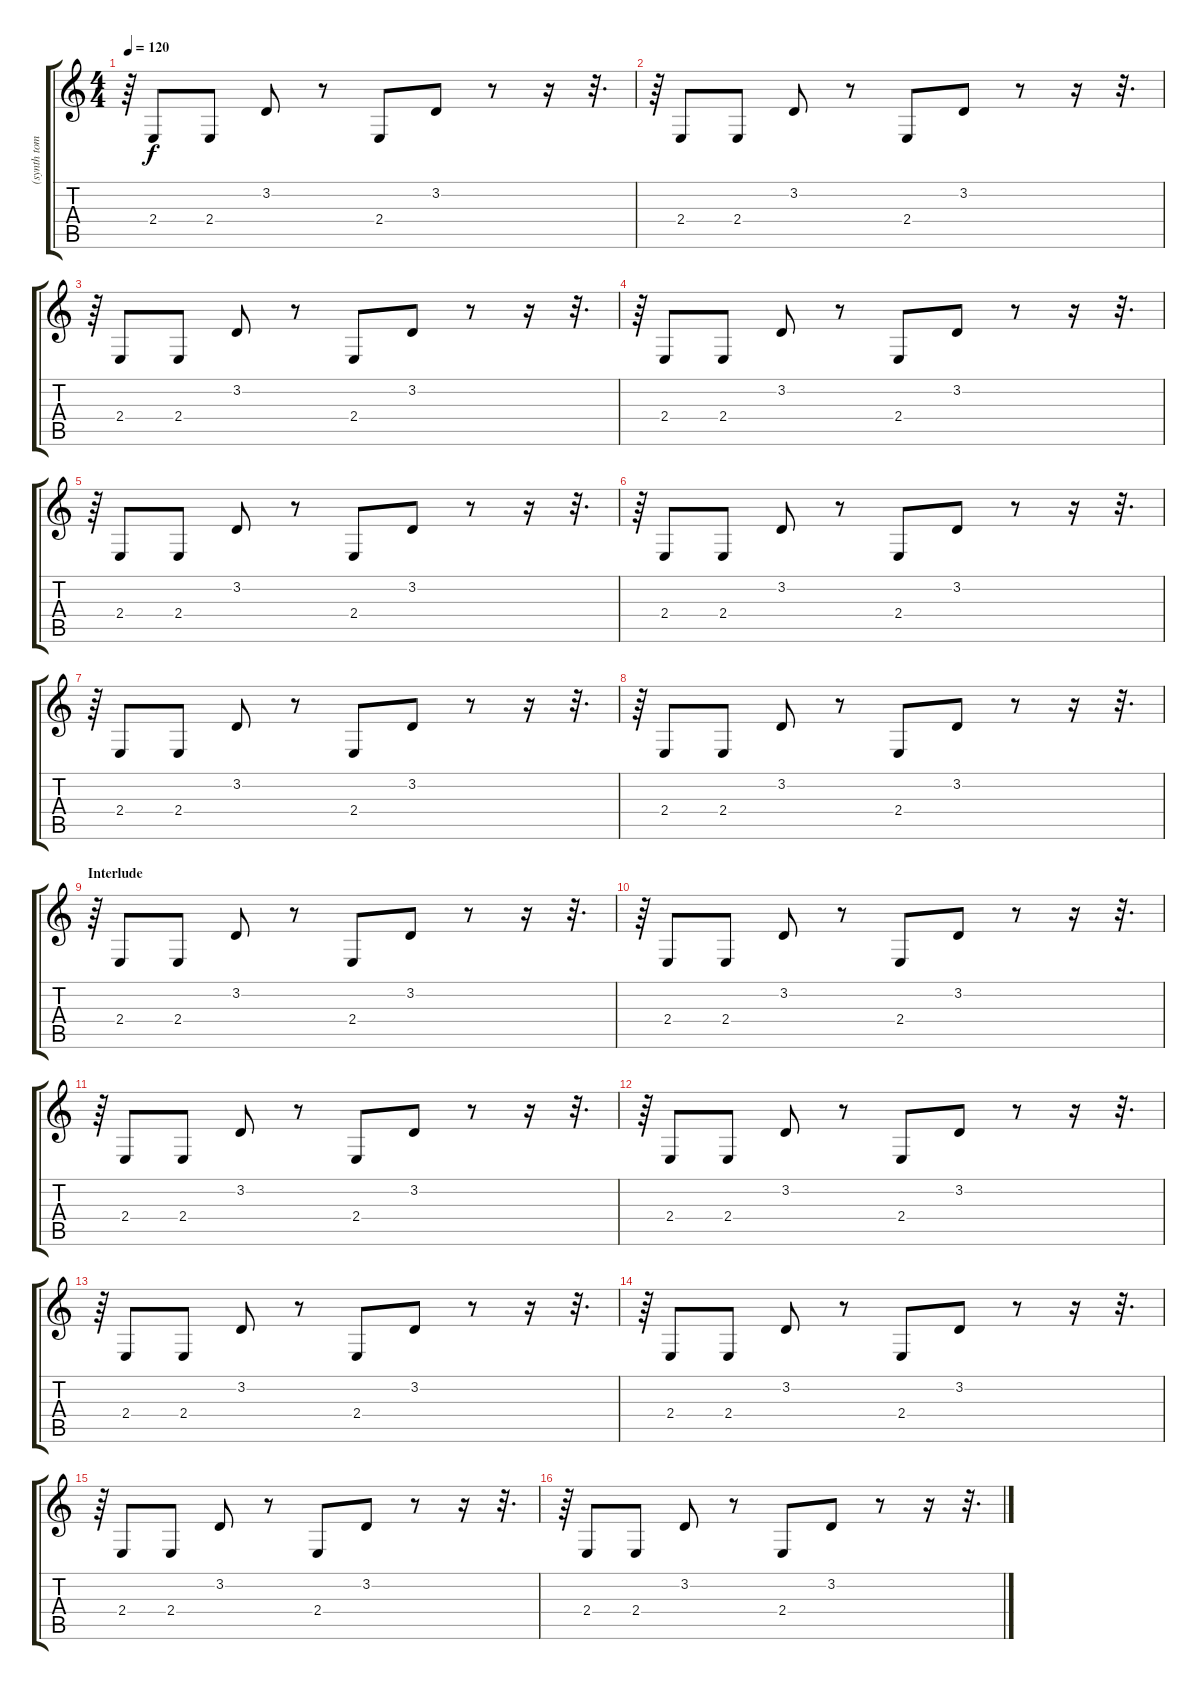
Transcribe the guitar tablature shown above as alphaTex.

\track ("(synth toms stereo)" "(synth tom") {instrument melodictom}
\staff {score tabs}
\tuning (E4 B3 G3 D3 A2 E2) {hide}
\ts (4 4)
\tempo 120
\clef g2
\ks c
r.64{dy f} 2.4.8 2.4.8 3.2.8 r.8 2.4.8 3.2.8 r.8 r.16 r.32{d} |
r.64 2.4.8 2.4.8 3.2.8 r.8 2.4.8 3.2.8 r.8 r.16 r.32{d} |
r.64 2.4.8 2.4.8 3.2.8 r.8 2.4.8 3.2.8 r.8 r.16 r.32{d} |
r.64 2.4.8 2.4.8 3.2.8 r.8 2.4.8 3.2.8 r.8 r.16 r.32{d} |
r.64 2.4.8 2.4.8 3.2.8 r.8 2.4.8 3.2.8 r.8 r.16 r.32{d} |
r.64 2.4.8 2.4.8 3.2.8 r.8 2.4.8 3.2.8 r.8 r.16 r.32{d} |
r.64 2.4.8 2.4.8 3.2.8 r.8 2.4.8 3.2.8 r.8 r.16 r.32{d} |
r.64 2.4.8 2.4.8 3.2.8 r.8 2.4.8 3.2.8 r.8 r.16 r.32{d} |
\section ("" "Interlude")
r.64 2.4.8 2.4.8 3.2.8 r.8 2.4.8 3.2.8 r.8 r.16 r.32{d} |
r.64 2.4.8 2.4.8 3.2.8 r.8 2.4.8 3.2.8 r.8 r.16 r.32{d} |
r.64 2.4.8 2.4.8 3.2.8 r.8 2.4.8 3.2.8 r.8 r.16 r.32{d} |
r.64 2.4.8 2.4.8 3.2.8 r.8 2.4.8 3.2.8 r.8 r.16 r.32{d} |
r.64 2.4.8 2.4.8 3.2.8 r.8 2.4.8 3.2.8 r.8 r.16 r.32{d} |
r.64 2.4.8 2.4.8 3.2.8 r.8 2.4.8 3.2.8 r.8 r.16 r.32{d} |
r.64 2.4.8 2.4.8 3.2.8 r.8 2.4.8 3.2.8 r.8 r.16 r.32{d} |
r.64 2.4.8 2.4.8 3.2.8 r.8 2.4.8 3.2.8 r.8 r.16 r.32{d}
